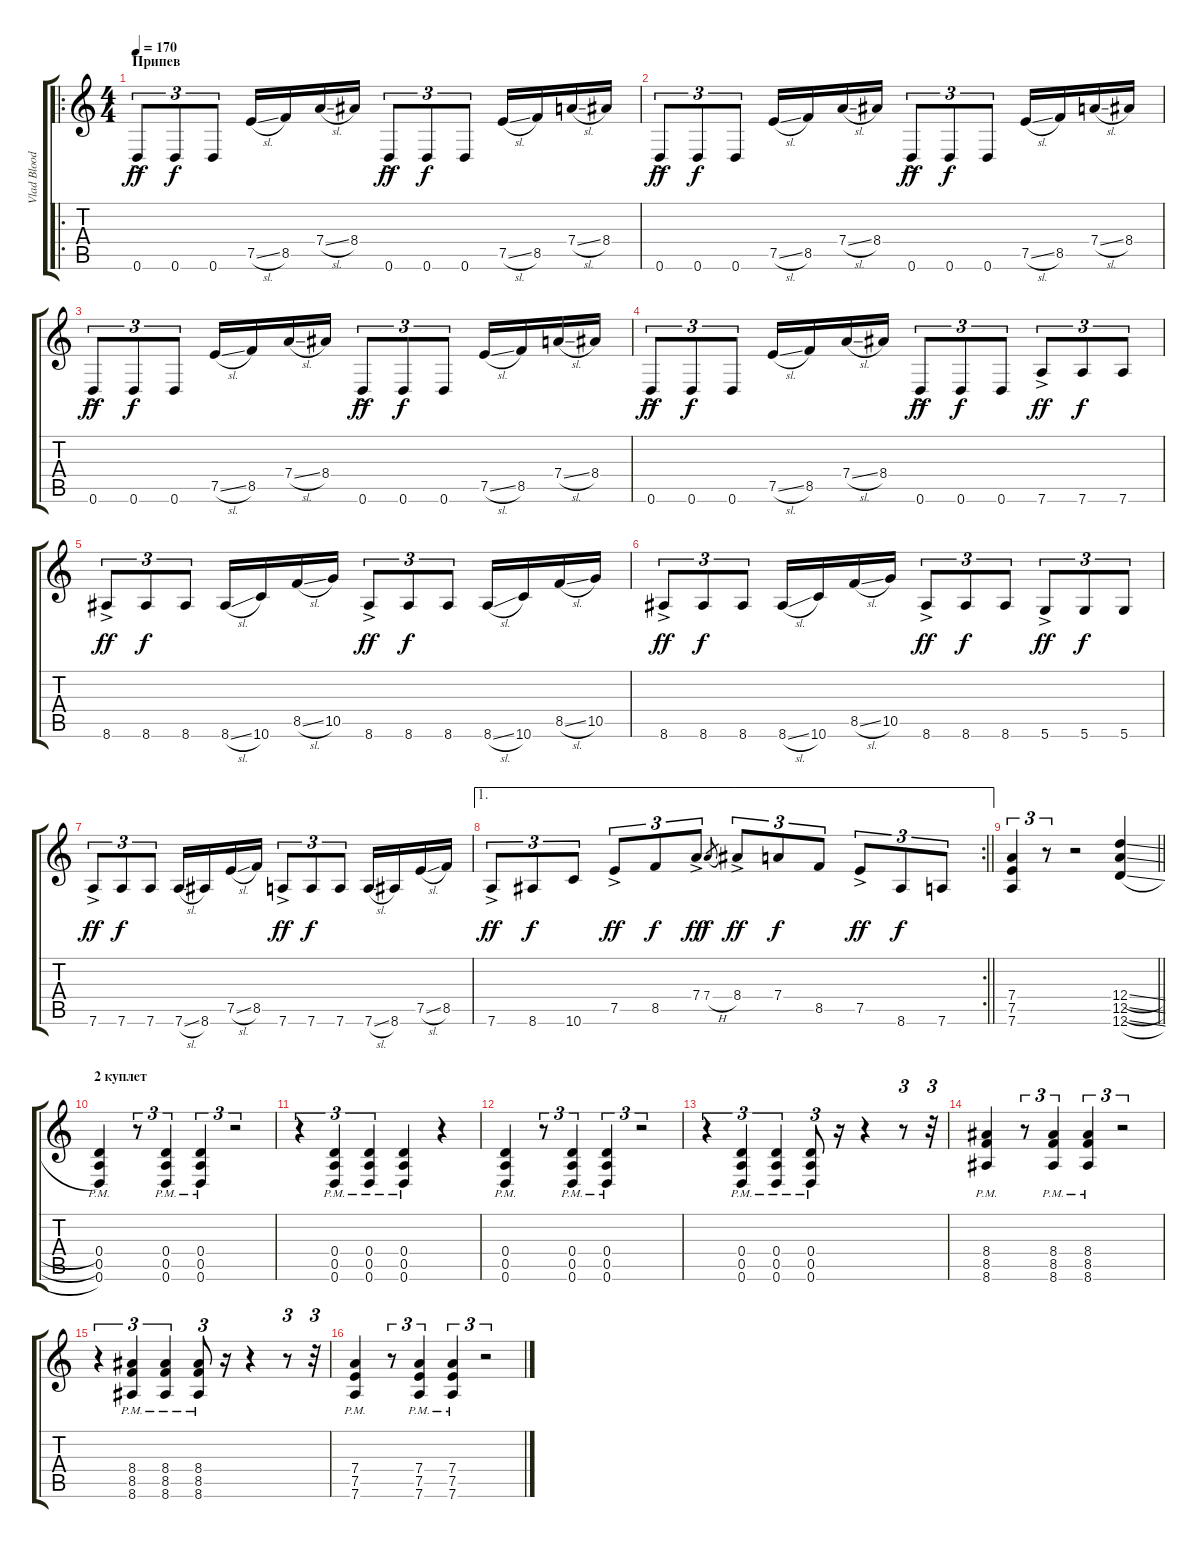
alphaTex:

\track ("Vlad Blooder" "Vlad Blood") {instrument overdrivenguitar}
\staff {score tabs}
\tuning (E4 B3 G3 D3 A2 D2) {hide}
\ro
\ts (4 4)
\section ("" "Припев")
\tempo 170
\clef g2
\ks c
0.6{ac}.8{tu (3 2) dy ff} 0.6.8{tu (3 2) dy f} 0.6.8{tu (3 2)} 7.5{sl}.16 8.5.16 7.4{sl}.16 8.4.16 0.6{ac}.8{tu (3 2) dy ff} 0.6.8{tu (3 2) dy f} 0.6.8{tu (3 2)} 7.5{sl}.16 8.5.16 7.4{sl}.16 8.4.16 |
0.6{ac}.8{tu (3 2) dy ff} 0.6.8{tu (3 2) dy f} 0.6.8{tu (3 2)} 7.5{sl}.16 8.5.16 7.4{sl}.16 8.4.16 0.6{ac}.8{tu (3 2) dy ff} 0.6.8{tu (3 2) dy f} 0.6.8{tu (3 2)} 7.5{sl}.16 8.5.16 7.4{sl}.16 8.4.16 |
0.6{ac}.8{tu (3 2) dy ff} 0.6.8{tu (3 2) dy f} 0.6.8{tu (3 2)} 7.5{sl}.16 8.5.16 7.4{sl}.16 8.4.16 0.6{ac}.8{tu (3 2) dy ff} 0.6.8{tu (3 2) dy f} 0.6.8{tu (3 2)} 7.5{sl}.16 8.5.16 7.4{sl}.16 8.4.16 |
0.6{ac}.8{tu (3 2) dy ff} 0.6.8{tu (3 2) dy f} 0.6.8{tu (3 2)} 7.5{sl}.16 8.5.16 7.4{sl}.16 8.4.16 0.6{ac}.8{tu (3 2) dy ff} 0.6.8{tu (3 2) dy f} 0.6.8{tu (3 2)} 7.6{ac}.8{tu (3 2) dy ff} 7.6.8{tu (3 2) dy f} 7.6.8{tu (3 2)} |
8.6{ac}.8{tu (3 2) dy ff} 8.6.8{tu (3 2) dy f} 8.6.8{tu (3 2)} 8.6{sl}.16 10.6.16 8.5{sl}.16 10.5.16 8.6{ac}.8{tu (3 2) dy ff} 8.6.8{tu (3 2) dy f} 8.6.8{tu (3 2)} 8.6{sl}.16 10.6.16 8.5{sl}.16 10.5.16 |
8.6{ac}.8{tu (3 2) dy ff} 8.6.8{tu (3 2) dy f} 8.6.8{tu (3 2)} 8.6{sl}.16 10.6.16 8.5{sl}.16 10.5.16 8.6{ac}.8{tu (3 2) dy ff} 8.6.8{tu (3 2) dy f} 8.6.8{tu (3 2)} 5.6{ac}.8{tu (3 2) dy ff} 5.6.8{tu (3 2) dy f} 5.6.8{tu (3 2)} |
7.6{ac}.8{tu (3 2) dy ff} 7.6.8{tu (3 2) dy f} 7.6.8{tu (3 2)} 7.6{sl}.16 8.6.16 7.5{sl}.16 8.5.16 7.6{ac}.8{tu (3 2) dy ff} 7.6.8{tu (3 2) dy f} 7.6.8{tu (3 2)} 7.6{sl}.16 8.6.16 7.5{sl}.16 8.5.16 |
\ae 1
\rc 2
\barLineRight lightlight
7.6{ac}.8{tu (3 2) dy ff} 8.6.8{tu (3 2) dy f} 10.6.8{tu (3 2)} 7.5{ac}.8{tu (3 2) dy ff} 8.5.8{tu (3 2) dy f} 7.4{ac}.8{tu (3 2) dy ff} 7.4{h}.8{gr dy f} 8.4{ac}.8{tu (3 2) dy ff} 7.4.8{tu (3 2) dy f} 8.5.8{tu (3 2)} 7.5{ac}.8{tu (3 2) dy ff} 8.6.8{tu (3 2) dy f} 7.6.8{tu (3 2)} |
\barLineRight lightlight
(7.4 7.5 7.6).4{tu (3 2)} r.8{tu (3 2)} r.2 (12.4{sl} 12.5{sl} 12.6{sl}).4 |
\section ("" "2 куплет")
(0.4{pm} 0.5{pm} 0.6{pm}).4 r.8{tu (3 2)} (0.4{pm} 0.5{pm} 0.6{pm}).4{tu (3 2)} (0.4{pm} 0.5{pm} 0.6{pm}).4{tu (3 2)} r.2{tu (3 2)} |
r.4{tu (3 2)} (0.4{pm} 0.5{pm} 0.6{pm}).4{tu (3 2)} (0.4{pm} 0.5{pm} 0.6{pm}).4{tu (3 2)} (0.4{pm} 0.5{pm} 0.6{pm}).4 r.4 |
(0.4{pm} 0.5{pm} 0.6{pm}).4 r.8{tu (3 2)} (0.4{pm} 0.5{pm} 0.6{pm}).4{tu (3 2)} (0.4{pm} 0.5{pm} 0.6{pm}).4{tu (3 2)} r.2{tu (3 2)} |
r.4{tu (3 2)} (0.4{pm} 0.5{pm} 0.6{pm}).4{tu (3 2)} (0.4{pm} 0.5{pm} 0.6{pm}).4{tu (3 2)} (0.4{pm} 0.5{pm} 0.6{pm}).8{tu (3 2)} r.16 r.4 r.8{tu (3 2)} r.32{tu (3 2)} |
(8.4{pm} 8.5{pm} 8.6{pm}).4 r.8{tu (3 2)} (8.4{pm} 8.5{pm} 8.6{pm}).4{tu (3 2)} (8.4{pm} 8.5{pm} 8.6{pm}).4{tu (3 2)} r.2{tu (3 2)} |
r.4{tu (3 2)} (8.4{pm} 8.5{pm} 8.6{pm}).4{tu (3 2)} (8.4{pm} 8.5{pm} 8.6{pm}).4{tu (3 2)} (8.4{pm} 8.5{pm} 8.6{pm}).8{tu (3 2)} r.16 r.4 r.8{tu (3 2)} r.32{tu (3 2)} |
(7.4{pm} 7.5{pm} 7.6{pm}).4 r.8{tu (3 2)} (7.4{pm} 7.5{pm} 7.6{pm}).4{tu (3 2)} (7.4{pm} 7.5{pm} 7.6{pm}).4{tu (3 2)} r.2{tu (3 2)}
